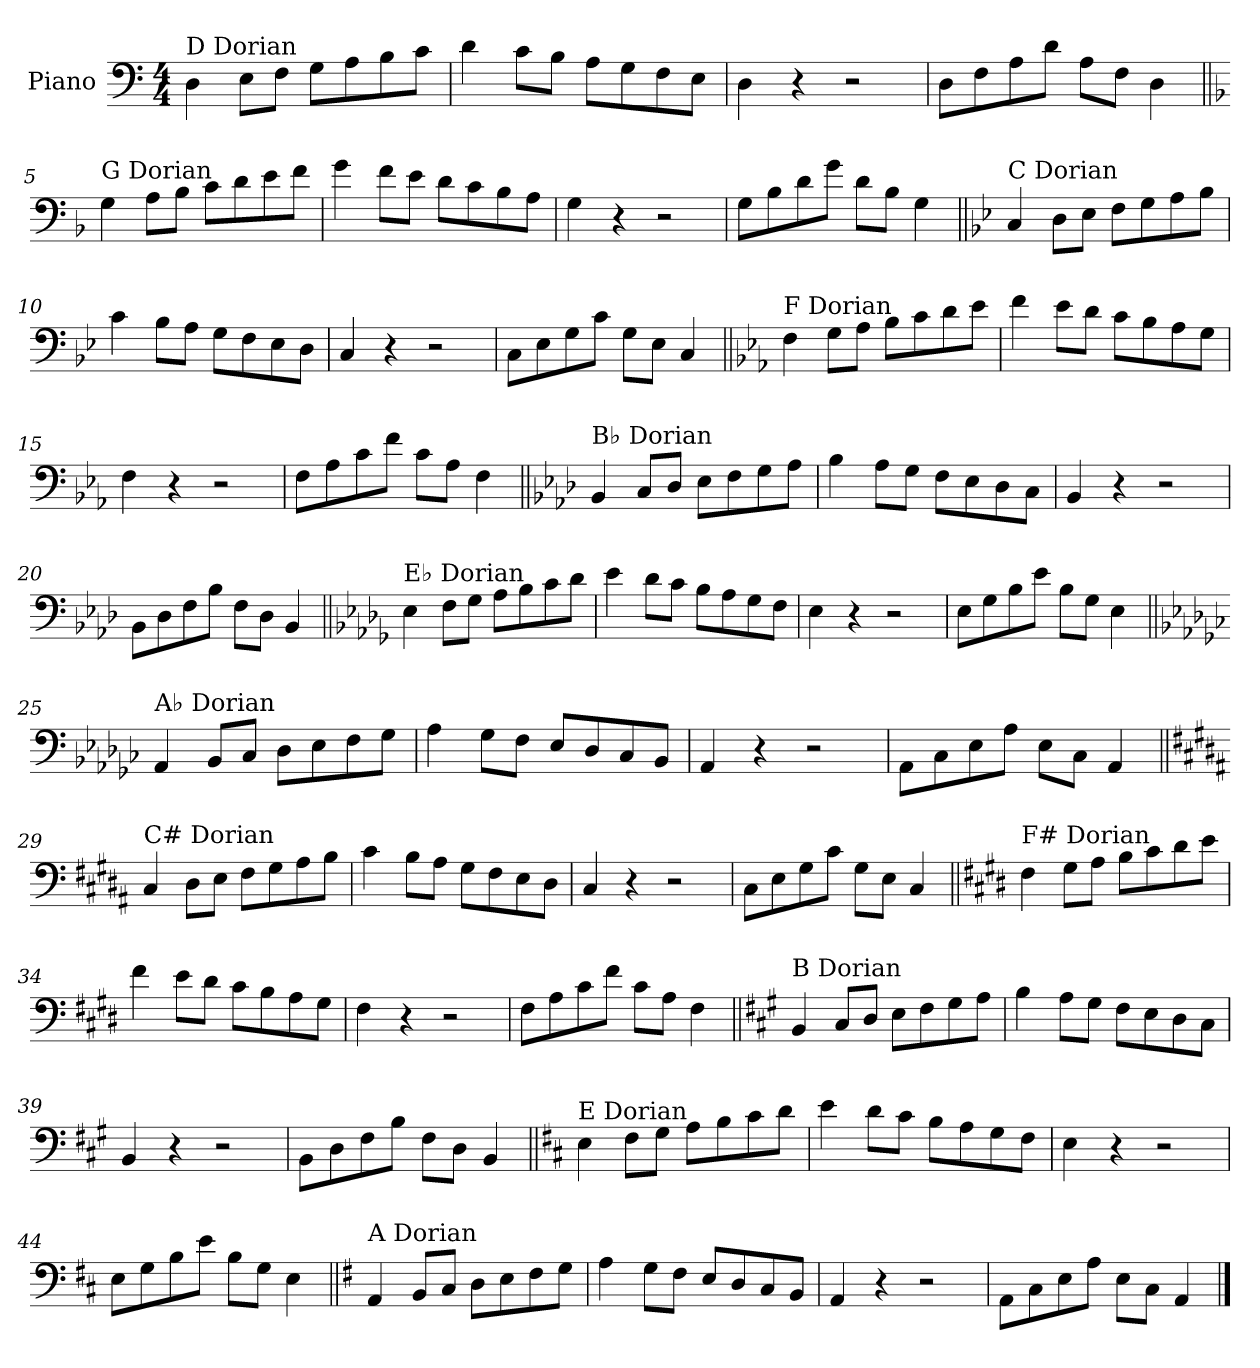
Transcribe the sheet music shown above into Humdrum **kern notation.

**kern
*part1
*staff1
*I"Piano
*I'Pno.
*clefF4
*k[]
*M4/4
=1
!LO:TX:a:t=D Dorian
4D\
8E\L
8F\J
8G\L
8A\
8B\
8c\J
=2
4d\
8c\L
8B\J
8A\L
8G\
8F\
8E\J
=3
4D\
4r
2r
=4
8D\L
8F\
8A\
8d\J
8A\L
8F\J
4D\
!!LO:LB:g=z
=5||
*k[b-]
!LO:TX:a:t=G Dorian
4G\
8A\L
8B-\J
8c\L
8d\
8e\
8f\J
=6
4g\
8f\L
8e\J
8d\L
8c\
8B-\
8A\J
=7
4G\
4r
2r
=8
8G\L
8B-\
8d\
8g\J
8d\L
8B-\J
4G\
!!LO:LB:g=z
=9||
*k[b-e-]
!LO:TX:a:t=C Dorian
4C/
8D\L
8E-\J
8F\L
8G\
8A\
8B-\J
=10
4c\
8B-\L
8A\J
8G\L
8F\
8E-\
8D\J
=11
4C/
4r
2r
=12
8C\L
8E-\
8G\
8c\J
8G\L
8E-\J
4C/
!!LO:LB:g=z
=13||
*k[b-e-a-]
!LO:TX:a:t=F Dorian
4F\
8G\L
8A-\J
8B-\L
8c\
8d\
8e-\J
=14
4f\
8e-\L
8d\J
8c\L
8B-\
8A-\
8G\J
=15
4F\
4r
2r
=16
8F\L
8A-\
8c\
8f\J
8c\L
8A-\J
4F\
!!LO:LB:g=z
=17||
*k[b-e-a-d-]
!LO:TX:a:t=B♭ Dorian
4BB-/
8C/L
8D-/J
8E-\L
8F\
8G\
8A-\J
=18
4B-\
8A-\L
8G\J
8F\L
8E-\
8D-\
8C\J
=19
4BB-/
4r
2r
=20
8BB-\L
8D-\
8F\
8B-\J
8F\L
8D-\J
4BB-/
!!LO:LB:g=z
=21||
*k[b-e-a-d-g-]
!LO:TX:a:t=E♭ Dorian
4E-\
8F\L
8G-\J
8A-\L
8B-\
8c\
8d-\J
=22
4e-\
8d-\L
8c\J
8B-\L
8A-\
8G-\
8F\J
=23
4E-\
4r
2r
=24
8E-\L
8G-\
8B-\
8e-\J
8B-\L
8G-\J
4E-\
!!LO:LB:g=z
=25||
*k[b-e-a-d-g-c-]
!LO:TX:a:t=A♭ Dorian
4AA-/
8BB-/L
8C-/J
8D-\L
8E-\
8F\
8G-\J
=26
4A-\
8G-\L
8F\J
8E-/L
8D-/
8C-/
8BB-/J
=27
4AA-/
4r
2r
=28
8AA-\L
8C-\
8E-\
8A-\J
8E-\L
8C-\J
4AA-/
!!LO:LB:g=z
=29||
*k[f#c#g#d#a#]
!LO:TX:a:t=C# Dorian
4C#/
8D#\L
8E\J
8F#\L
8G#\
8A#\
8B\J
=30
4c#\
8B\L
8A#\J
8G#\L
8F#\
8E\
8D#\J
=31
4C#/
4r
2r
=32
8C#\L
8E\
8G#\
8c#\J
8G#\L
8E\J
4C#/
!!LO:LB:g=z
=33||
*k[f#c#g#d#]
!LO:TX:a:t=F# Dorian
4F#\
8G#\L
8A\J
8B\L
8c#\
8d#\
8e\J
=34
4f#\
8e\L
8d#\J
8c#\L
8B\
8A\
8G#\J
=35
4F#\
4r
2r
=36
8F#\L
8A\
8c#\
8f#\J
8c#\L
8A\J
4F#\
!!LO:LB:g=z
=37||
*k[f#c#g#]
!LO:TX:a:t=B Dorian
4BB/
8C#/L
8D/J
8E\L
8F#\
8G#\
8A\J
=38
4B\
8A\L
8G#\J
8F#\L
8E\
8D\
8C#\J
=39
4BB/
4r
2r
=40
8BB\L
8D\
8F#\
8B\J
8F#\L
8D\J
4BB/
!!LO:LB:g=z
=41||
*k[f#c#]
!LO:TX:a:t=E Dorian
4E\
8F#\L
8G\J
8A\L
8B\
8c#\
8d\J
=42
4e\
8d\L
8c#\J
8B\L
8A\
8G\
8F#\J
=43
4E\
4r
2r
=44
8E\L
8G\
8B\
8e\J
8B\L
8G\J
4E\
!!LO:LB:g=z
=45||
*k[f#]
!LO:TX:a:t=A Dorian
4AA/
8BB/L
8C/J
8D\L
8E\
8F#\
8G\J
=46
4A\
8G\L
8F#\J
8E/L
8D/
8C/
8BB/J
=47
4AA/
4r
2r
=48
8AA\L
8C\
8E\
8A\J
8E\L
8C\J
4AA/
==
*-
